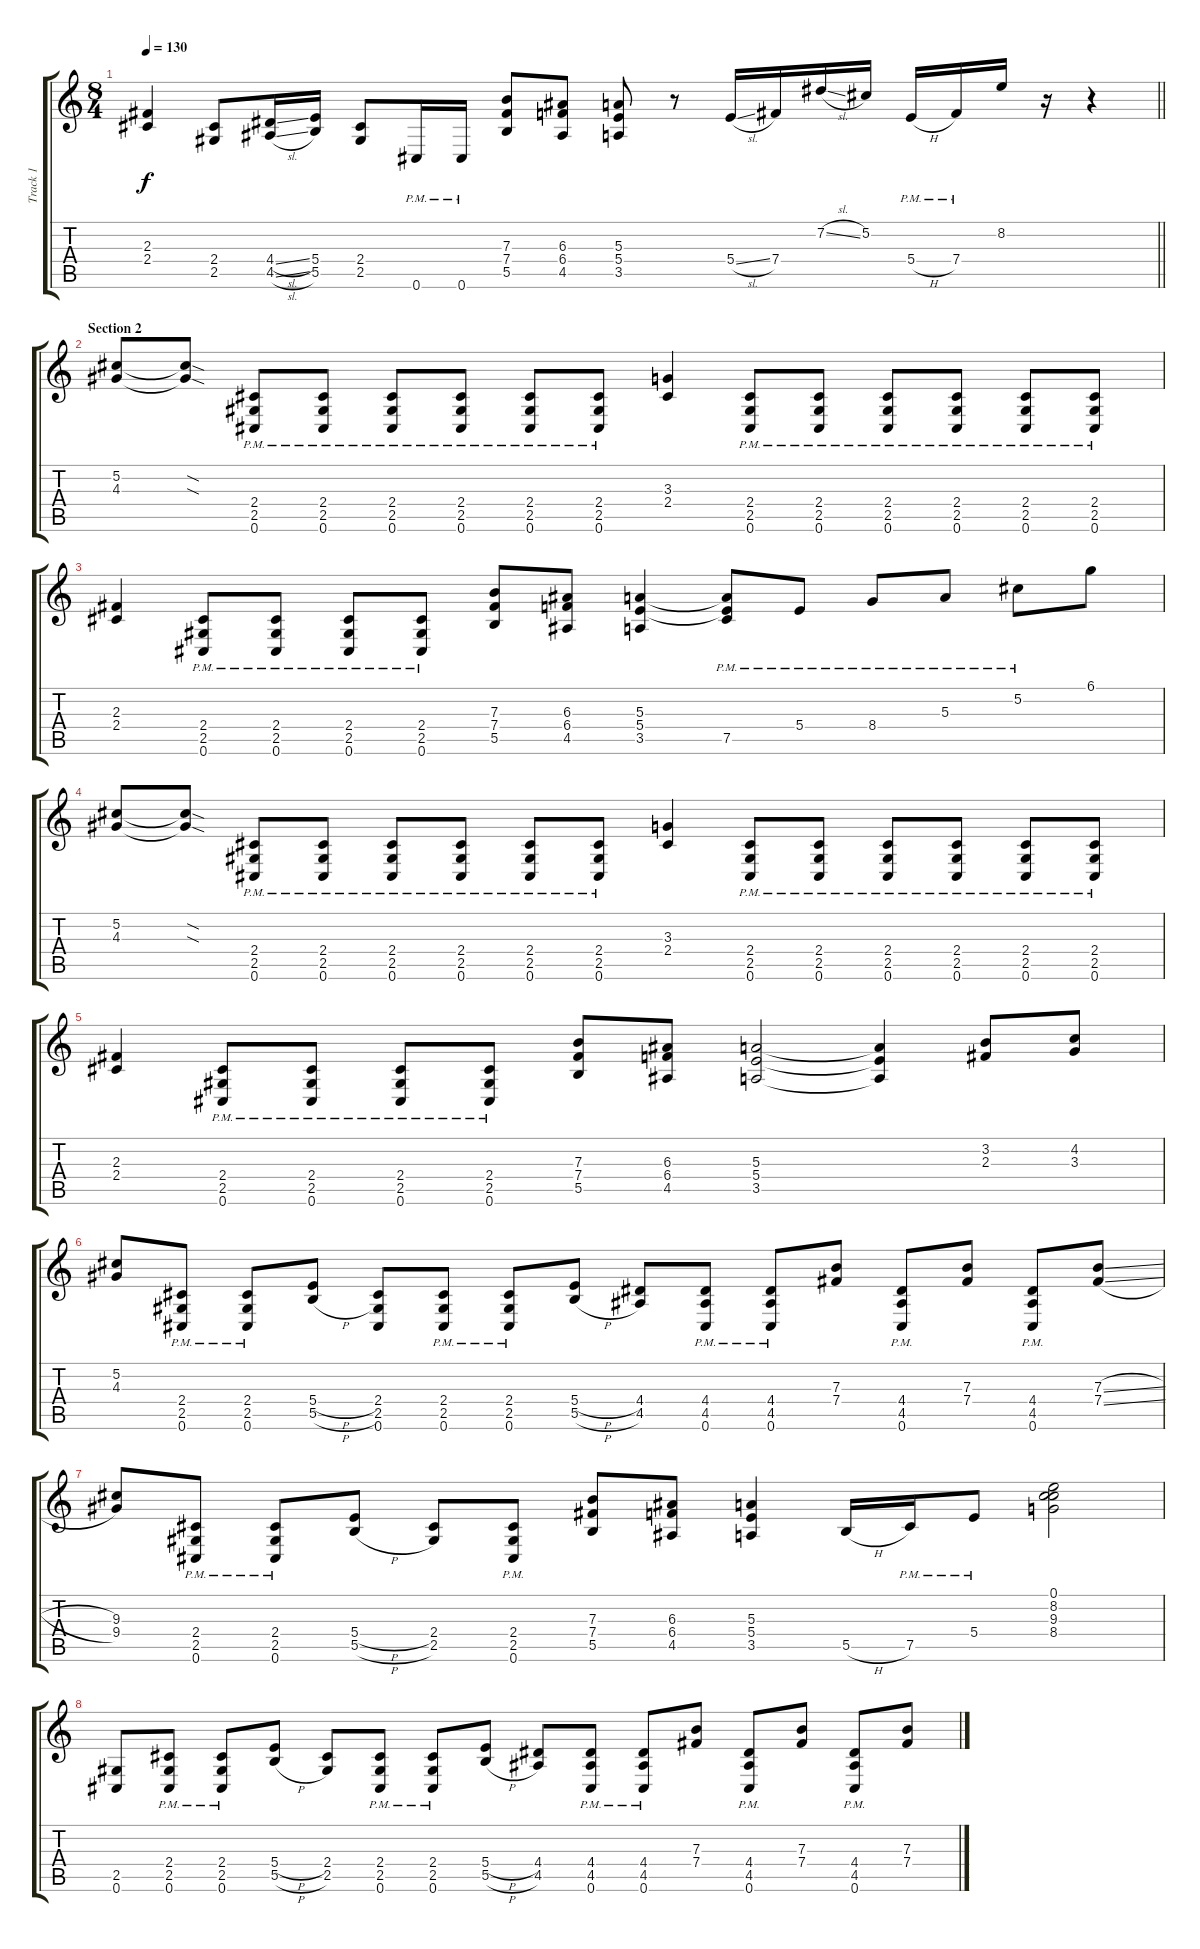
\track ("Track 1" "Track 1") {instrument overdrivenguitar}
\staff {score tabs}
\tuning (Db4 Ab3 E3 B2 Gb2 Db2) {hide}
\ts (8 4)
\tempo 130
\clef g2
\barLineRight lightlight
\ks c
(2.3 2.4).4{dy f} (2.4 2.5).8 (4.4{sl} 4.5{sl}).16 (5.4 5.5).16 (2.4 2.5).8 0.6{pm}.16 0.6{pm}.16 (7.3 7.4 5.5).8 (6.3 6.4 4.5).8 (5.3 5.4 3.5).8 r.8 5.4{sl}.16 7.4.16 7.2{sl}.16 5.2.16 5.4{h pm}.16 7.4{pm}.16 8.2.16 r.16 r.4 |
\section ("" "Section 2")
(5.2 4.3).8 (5.2{sod t} 4.3{sod t}).8 (2.4{pm} 2.5{pm} 0.6{pm}).8 (2.4{pm} 2.5{pm} 0.6{pm}).8 (2.4{pm} 2.5{pm} 0.6{pm}).8 (2.4{pm} 2.5{pm} 0.6{pm}).8 (2.4{pm} 2.5{pm} 0.6{pm}).8 (2.4{pm} 2.5{pm} 0.6{pm}).8 (3.3 2.4).4 (2.4{pm} 2.5{pm} 0.6{pm}).8 (2.4{pm} 2.5{pm} 0.6{pm}).8 (2.4{pm} 2.5{pm} 0.6{pm}).8 (2.4{pm} 2.5{pm} 0.6{pm}).8 (2.4{pm} 2.5{pm} 0.6{pm}).8 (2.4{pm} 2.5{pm} 0.6{pm}).8 |
(2.3 2.4).4 (2.4{pm} 2.5{pm} 0.6{pm}).8 (2.4{pm} 2.5{pm} 0.6{pm}).8 (2.4{pm} 2.5{pm} 0.6{pm}).8 (2.4{pm} 2.5{pm} 0.6{pm}).8 (7.3 7.4 5.5).8 (6.3 6.4 4.5).8 (5.3 5.4 3.5).4 (5.3{t} 5.4{t} 7.5{pm}).8 5.4{pm}.8 8.4{pm}.8 5.3{pm}.8 5.2{pm}.8 6.1.8 |
(5.2 4.3).8 (5.2{sod t} 4.3{sod t}).8 (2.4{pm} 2.5{pm} 0.6{pm}).8 (2.4{pm} 2.5{pm} 0.6{pm}).8 (2.4{pm} 2.5{pm} 0.6{pm}).8 (2.4{pm} 2.5{pm} 0.6{pm}).8 (2.4{pm} 2.5{pm} 0.6{pm}).8 (2.4{pm} 2.5{pm} 0.6{pm}).8 (3.3 2.4).4 (2.4{pm} 2.5{pm} 0.6{pm}).8 (2.4{pm} 2.5{pm} 0.6{pm}).8 (2.4{pm} 2.5{pm} 0.6{pm}).8 (2.4{pm} 2.5{pm} 0.6{pm}).8 (2.4{pm} 2.5{pm} 0.6{pm}).8 (2.4{pm} 2.5{pm} 0.6{pm}).8 |
(2.3 2.4).4 (2.4{pm} 2.5{pm} 0.6{pm}).8 (2.4{pm} 2.5{pm} 0.6{pm}).8 (2.4{pm} 2.5{pm} 0.6{pm}).8 (2.4{pm} 2.5{pm} 0.6{pm}).8 (7.3 7.4 5.5).8 (6.3 6.4 4.5).8 (5.3 5.4 3.5).2 (5.3{t} 5.4{t} 3.5{t}).4 (3.2 2.3).8 (4.2 3.3).8 |
(5.2 4.3).8 (2.4{pm} 2.5{pm} 0.6{pm}).8 (2.4{pm} 2.5{pm} 0.6{pm}).8 (5.4{h} 5.5{h}).8 (2.4 2.5 0.6).8 (2.4{pm} 2.5{pm} 0.6{pm}).8 (2.4{pm} 2.5{pm} 0.6{pm}).8 (5.4{h} 5.5{h}).8 (4.4 4.5).8 (4.4{pm} 4.5{pm} 0.6{pm}).8 (4.4{pm} 4.5{pm} 0.6{pm}).8 (7.3 7.4).8 (4.4{pm} 4.5{pm} 0.6{pm}).8 (7.3 7.4).8 (4.4{pm} 4.5{pm} 0.6{pm}).8 (7.3{sl} 7.4{sl}).8 |
(9.3 9.4).8 (2.4{pm} 2.5{pm} 0.6{pm}).8 (2.4{pm} 2.5{pm} 0.6{pm}).8 (5.4{h} 5.5{h}).8 (2.4 2.5).8 (2.4{pm} 2.5{pm} 0.6{pm}).8 (7.3 7.4 5.5).8 (6.3 6.4 4.5).8 (5.3 5.4 3.5).4 5.5{h}.16 7.5{pm}.16 5.4{pm}.8 (0.1 8.2 9.3 8.4).2 |
(2.5 0.6).8 (2.4{pm} 2.5{pm} 0.6{pm}).8 (2.4{pm} 2.5{pm} 0.6{pm}).8 (5.4{h} 5.5{h}).8 (2.4 2.5).8 (2.4{pm} 2.5{pm} 0.6{pm}).8 (2.4{pm} 2.5{pm} 0.6{pm}).8 (5.4{h} 5.5{h}).8 (4.4 4.5).8 (4.4{pm} 4.5{pm} 0.6{pm}).8 (4.4{pm} 4.5{pm} 0.6{pm}).8 (7.3 7.4).8 (4.4{pm} 4.5{pm} 0.6{pm}).8 (7.3 7.4).8 (4.4{pm} 4.5{pm} 0.6{pm}).8 (7.3{sl} 7.4{sl}).8
